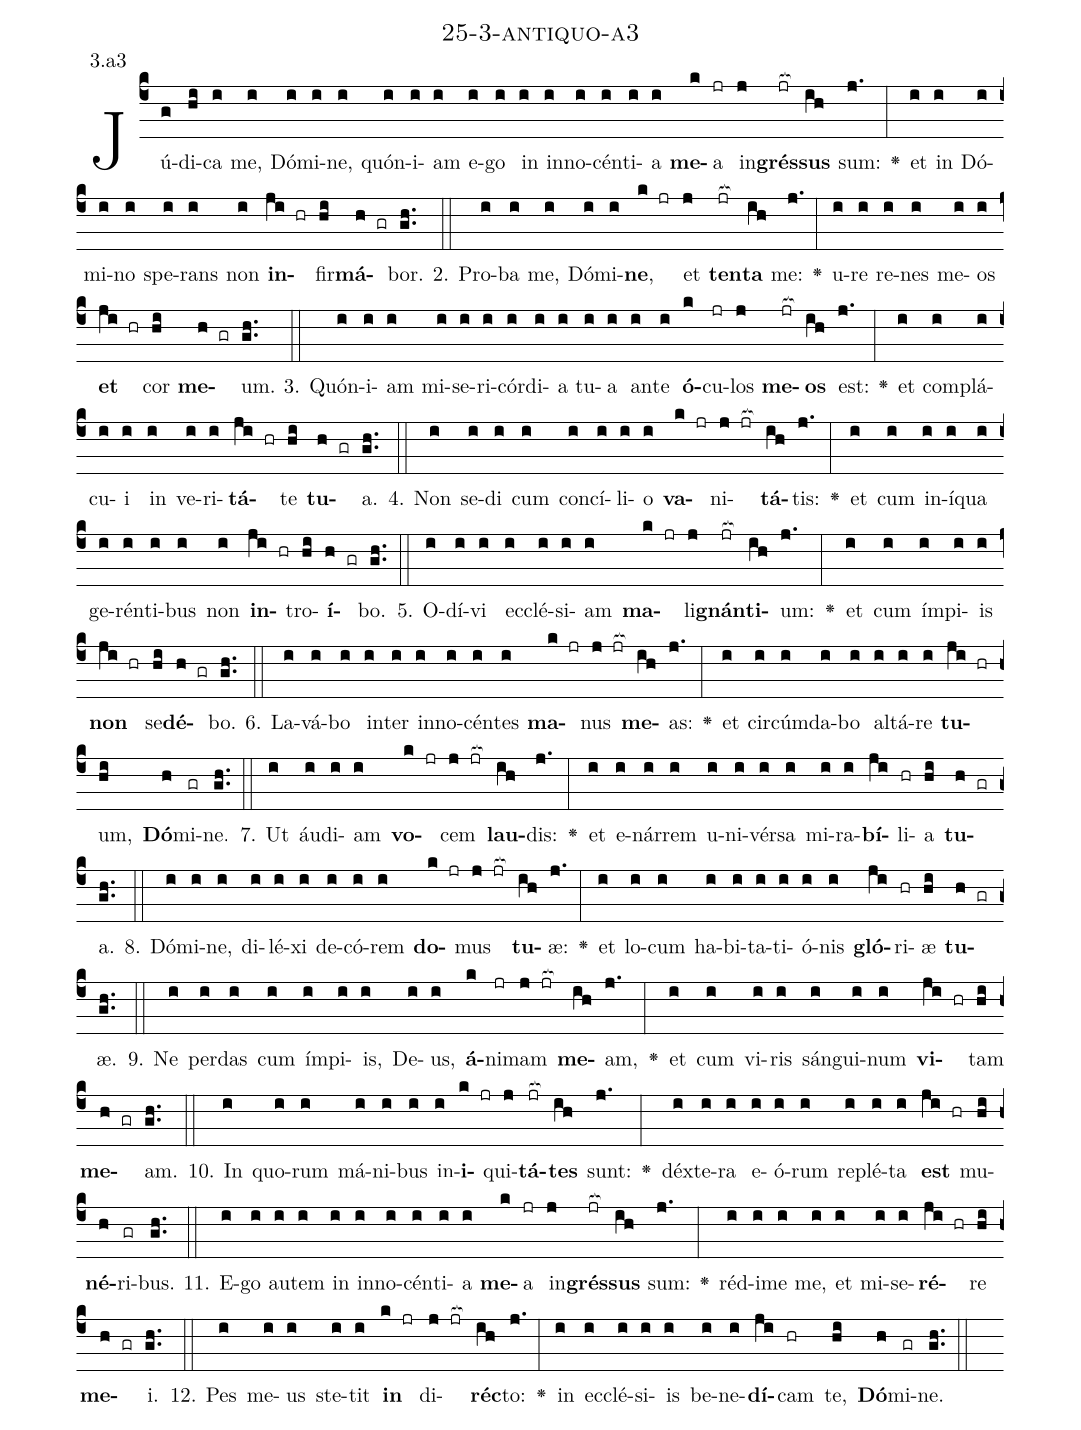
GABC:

name: 25-3-antiquo-a3;
annotation: 3.a3;
%%
(c4)Jú(g)di(hi)ca(i) me,(i) Dó(i)mi(i)ne,(i) quón(i)i(i)am(i) e(i)go(i) in(i) in(i)no(i)cén(i)ti(i)a(i) <b>me</b>(k)a(jr) in(j)<b>grés</b>(jr[ocb:1{])<b>sus</b>(ih[ocb:0}]) sum:(j.) <v>\greheightstar</v>(:) et(i) in(i) Dó(i)mi(i)no(i) spe(i)rans(i) non(i) <b>in</b>(ji hr)fir(hi)<b>má</b>(h gr)bor.(gh..) (::)
2. Pro(i)ba(i) me,(i) Dó(i)mi(i)<b>ne</b>,(k jr) et(j) <b>ten</b>(jr[ocb:1{])<b>ta</b>(ih[ocb:0}]) me:(j.) <v>\greheightstar</v>(:) u(i)re(i) re(i)nes(i) me(i)os(i) <b>et</b>(ji hr) cor(hi) <b>me</b>(h gr)um.(gh..) (::)
3. Quón(i)i(i)am(i) mi(i)se(i)ri(i)cór(i)di(i)a(i) tu(i)a(i) an(i)te(i) <b>ó</b>(k)cu(jr)los(j) <b>me</b>(jr[ocb:1{])<b>os</b>(ih[ocb:0}]) est:(j.) <v>\greheightstar</v>(:) et(i) com(i)plá(i)cu(i)i(i) in(i) ve(i)ri(i)<b>tá</b>(ji hr)te(hi) <b>tu</b>(h gr)a.(gh..) (::)
4. Non(i) se(i)di(i) cum(i) con(i)cí(i)li(i)o(i) <b>va</b>(k jr)ni(j jr[ocb:1{])<b>tá</b>(ih[ocb:0}])tis:(j.) <v>\greheightstar</v>(:) et(i) cum(i) in(i)í(i)qua(i) ge(i)rén(i)ti(i)bus(i) non(i) <b>in</b>(ji hr)tro(hi)<b>í</b>(h gr)bo.(gh..) (::)
5. O(i)dí(i)vi(i) ec(i)clé(i)si(i)am(i) <b>ma</b>(k jr)li(j)<b>gnán</b>(jr[ocb:1{])<b>ti</b>(ih[ocb:0}])um:(j.) <v>\greheightstar</v>(:) et(i) cum(i) ím(i)pi(i)is(i) <b>non</b>(ji hr) se(hi)<b>dé</b>(h gr)bo.(gh..) (::)
6. La(i)vá(i)bo(i) in(i)ter(i) in(i)no(i)cén(i)tes(i) <b>ma</b>(k jr)nus(j jr[ocb:1{]) <b>me</b>(ih[ocb:0}])as:(j.) <v>\greheightstar</v>(:) et(i) cir(i)cúm(i)da(i)bo(i) al(i)tá(i)re(i) <b>tu</b>(ji hr)um,(hi) <b>Dó</b>(h)mi(gr)ne.(gh..) (::)
7. Ut(i) áu(i)di(i)am(i) <b>vo</b>(k jr)cem(j jr[ocb:1{]) <b>lau</b>(ih[ocb:0}])dis:(j.) <v>\greheightstar</v>(:) et(i) e(i)nár(i)rem(i) u(i)ni(i)vér(i)sa(i) mi(i)ra(i)<b>bí</b>(ji)li(hr)a(hi) <b>tu</b>(h gr)a.(gh..) (::)
8. Dó(i)mi(i)ne,(i) di(i)lé(i)xi(i) de(i)có(i)rem(i) <b>do</b>(k jr)mus(j jr[ocb:1{]) <b>tu</b>(ih[ocb:0}])æ:(j.) <v>\greheightstar</v>(:) et(i) lo(i)cum(i) ha(i)bi(i)ta(i)ti(i)ó(i)nis(i) <b>gló</b>(ji)ri(hr)æ(hi) <b>tu</b>(h gr)æ.(gh..) (::)
9. Ne(i) per(i)das(i) cum(i) ím(i)pi(i)is,(i) De(i)us,(i) <b>á</b>(k)ni(jr)mam(j jr[ocb:1{]) <b>me</b>(ih[ocb:0}])am,(j.) <v>\greheightstar</v>(:) et(i) cum(i) vi(i)ris(i) sán(i)gui(i)num(i) <b>vi</b>(ji hr)tam(hi) <b>me</b>(h gr)am.(gh..) (::)
10. In(i) quo(i)rum(i) má(i)ni(i)bus(i) in(i)<b>i</b>(k jr)qui(j)<b>tá</b>(jr[ocb:1{])<b>tes</b>(ih[ocb:0}]) sunt:(j.) <v>\greheightstar</v>(:) déx(i)te(i)ra(i) e(i)ó(i)rum(i) re(i)plé(i)ta(i) <b>est</b>(ji hr) mu(hi)<b>né</b>(h)ri(gr)bus.(gh..) (::)
11. E(i)go(i) au(i)tem(i) in(i) in(i)no(i)cén(i)ti(i)a(i) <b>me</b>(k)a(jr) in(j)<b>grés</b>(jr[ocb:1{])<b>sus</b>(ih[ocb:0}]) sum:(j.) <v>\greheightstar</v>(:) réd(i)i(i)me(i) me,(i) et(i) mi(i)se(i)<b>ré</b>(ji hr)re(hi) <b>me</b>(h gr)i.(gh..) (::)
12. Pes(i) me(i)us(i) ste(i)tit(i) <b>in</b>(k jr) di(j jr[ocb:1{])<b>réc</b>(ih[ocb:0}])to:(j.) <v>\greheightstar</v>(:) in(i) ec(i)clé(i)si(i)is(i) be(i)ne(i)<b>dí</b>(ji)cam(hr) te,(hi) <b>Dó</b>(h)mi(gr)ne.(gh..) (::)
